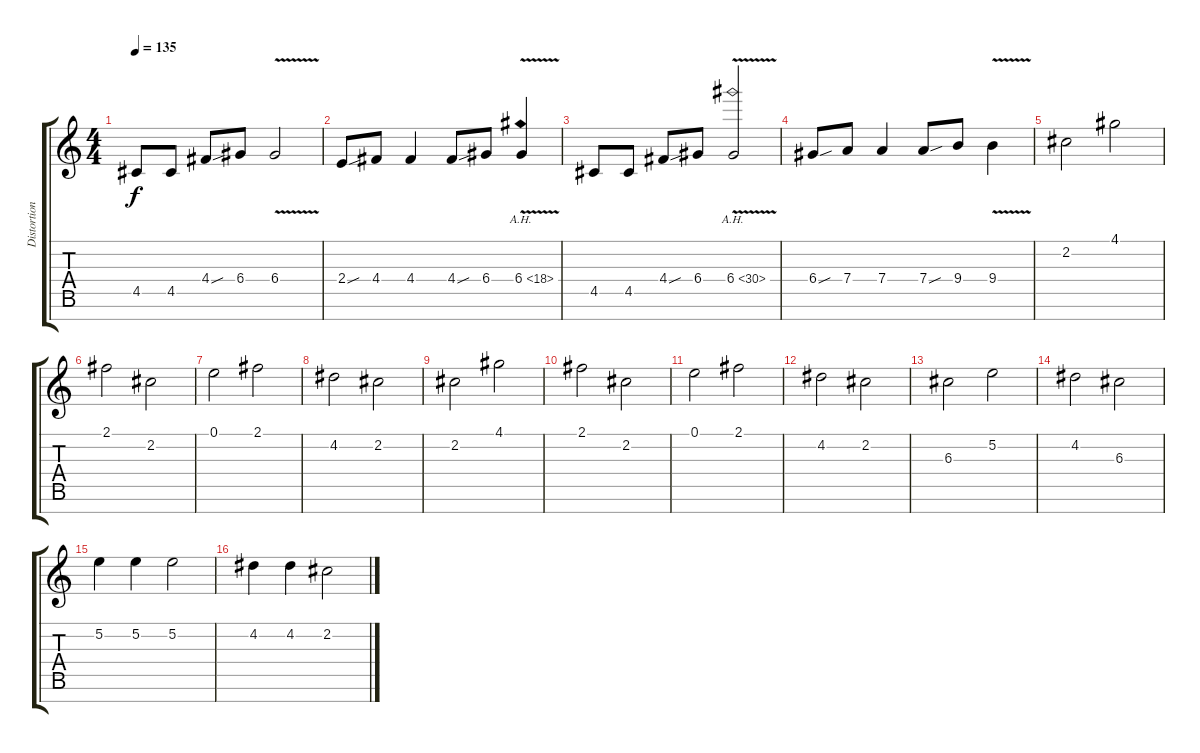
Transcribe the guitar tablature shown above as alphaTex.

\track ("Distortion Guitar 1" "Distortion") {instrument distortionguitar}
\staff {score tabs}
\tuning (E4 B3 G3 D3 A2 E2 B1) {hide}
\ts (4 4)
\tempo 135
\clef g2
\ks c
4.5.8{dy f} 4.5.8 4.4{sou}.8 6.4.8 6.4{v}.2 |
2.4{sou}.8 4.4.8 4.4.4 4.4{sou}.8 6.4.8 6.4{ah 12 v}.4 |
4.5.8 4.5.8 4.4{sou}.8 6.4.8 6.4{ah 24 v}.2 |
6.4{sou}.8 7.4.8 7.4.4 7.4{sou}.8 9.4.8 9.4{v}.4 |
2.2.2 4.1.2 |
2.1.2 2.2.2 |
0.1.2 2.1.2 |
4.2.2 2.2.2 |
2.2.2 4.1.2 |
2.1.2 2.2.2 |
0.1.2 2.1.2 |
4.2.2 2.2.2 |
6.3.2 5.2.2 |
4.2.2 6.3.2 |
5.2.4 5.2.4 5.2.2 |
4.2.4 4.2.4 2.2.2
